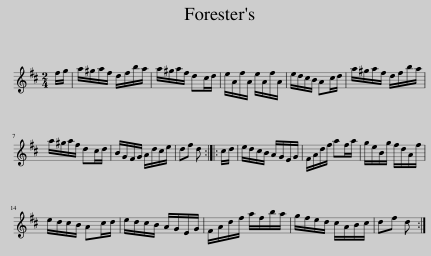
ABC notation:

X:1
L:1/8
M:2/4
I:linebreak $
K:D
V:1 treble
V:1
 f/g/ | a/^g/a/f/ d/f/b/a/ | a/^g/a/f/ dc/d/ | e/A/f/A/ e/A/f/A/ | e/d/c/B/ Ac/d/ | %5
 a/^g/a/f/ d/f/b/a/ |$ a/^g/a/f/ dc/d/ | B/G/F/G/ A/d/c/e/ | df d :: c/d/ | %10
 e/d/c/B/ A/G/E/G/ | F/A/d/f/ af/a/ | g/e/B/g/ f/d/A/f/ |$ e/d/c/B/ Ac/d/ | e/d/c/B/ A/G/E/G/ | %15
 F/A/d/f/ a/f/b/a/ | g/f/e/d/ c/A/B/c/ | df d :| %18
